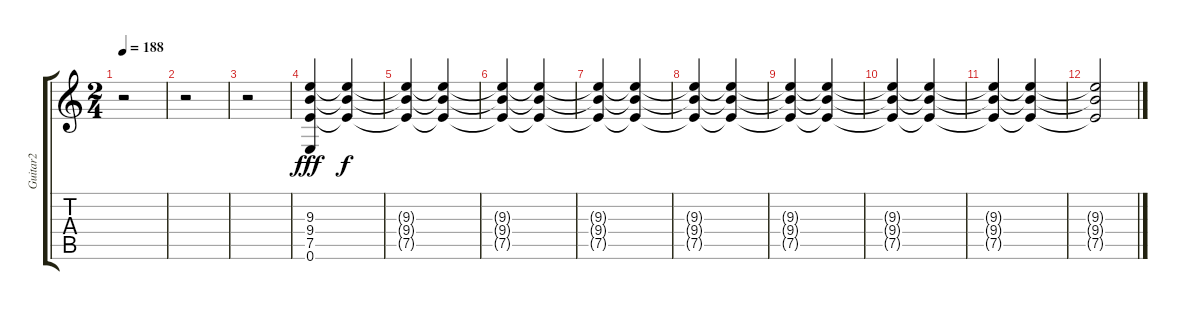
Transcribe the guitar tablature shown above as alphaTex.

\track ("Guitar2" "Guitar2") {instrument overdrivenguitar}
\staff {score tabs}
\tuning (E4 B3 G3 D3 A2 E2) {hide}
\ts (2 4)
\tempo 188
\clef g2
\ks c
r.2{dy f} |
r.2 |
r.2 |
(9.3 9.4 7.5 0.6).4{dy fff} (9.3{t} 9.4{t} 7.5{t}).4{dy f volume 8} |
(9.3{t} 9.4{t} 7.5{t}).4 (9.3{t} 9.4{t} 7.5{t}).4{volume 8} |
(9.3{t} 9.4{t} 7.5{t}).4 (9.3{t} 9.4{t} 7.5{t}).4{volume 7} |
(9.3{t} 9.4{t} 7.5{t}).4 (9.3{t} 9.4{t} 7.5{t}).4{volume 6} |
(9.3{t} 9.4{t} 7.5{t}).4 (9.3{t} 9.4{t} 7.5{t}).4{volume 5} |
(9.3{t} 9.4{t} 7.5{t}).4 (9.3{t} 9.4{t} 7.5{t}).4{volume 4} |
(9.3{t} 9.4{t} 7.5{t}).4 (9.3{t} 9.4{t} 7.5{t}).4{volume 3} |
(9.3{t} 9.4{t} 7.5{t}).4 (9.3{t} 9.4{t} 7.5{t}).4 |
(9.3{t} 9.4{t} 7.5{t}).2
